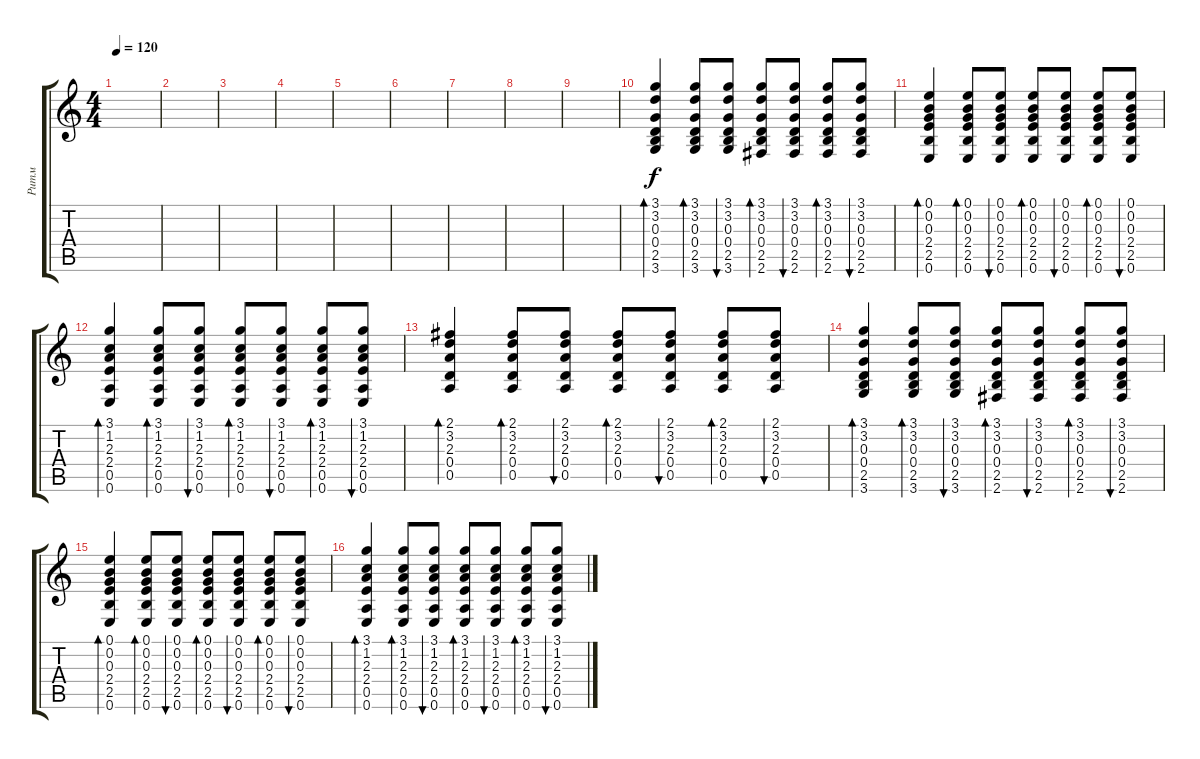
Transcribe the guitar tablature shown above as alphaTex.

\track ("Ритм" "Ритм") {instrument electricguitarclean}
\staff {score tabs}
\tuning (E4 B3 G3 D3 A2 E2) {hide}
\ts (4 4)
\tempo 120
\clef g2
\ks c
|
|
|
|
|
|
|
|
|
(3.1 3.2 0.3 0.4 2.5 3.6).4{bd 60} (3.1 3.2 0.3 0.4 2.5 3.6).8{bd 60} (3.1 3.2 0.3 0.4 2.5 3.6).8{bu 60} (3.1 3.2 0.3 0.4 2.5 2.6).8{bd 60} (3.1 3.2 0.3 0.4 2.5 2.6).8{bu 60} (3.1 3.2 0.3 0.4 2.5 2.6).8{bd 60} (3.1 3.2 0.3 0.4 2.5 2.6).8{bu 60} |
(0.1 0.2 0.3 2.4 2.5 0.6).4{bd 60} (0.1 0.2 0.3 2.4 2.5 0.6).8{bd 60} (0.1 0.2 0.3 2.4 2.5 0.6).8{bu 60} (0.1 0.2 0.3 2.4 2.5 0.6).8{bd 60} (0.1 0.2 0.3 2.4 2.5 0.6).8{bu 60} (0.1 0.2 0.3 2.4 2.5 0.6).8{bd 60} (0.1 0.2 0.3 2.4 2.5 0.6).8{bu 60} |
(3.1 1.2 2.3 2.4 0.5 0.6).4{bd 60} (3.1 1.2 2.3 2.4 0.5 0.6).8{bd 60} (3.1 1.2 2.3 2.4 0.5 0.6).8{bu 60} (3.1 1.2 2.3 2.4 0.5 0.6).8{bd 60} (3.1 1.2 2.3 2.4 0.5 0.6).8{bu 60} (3.1 1.2 2.3 2.4 0.5 0.6).8{bd 60} (3.1 1.2 2.3 2.4 0.5 0.6).8{bu 60} |
(2.1 3.2 2.3 0.4 0.5).4{bd 60} (2.1 3.2 2.3 0.4 0.5).8{bd 60} (2.1 3.2 2.3 0.4 0.5).8{bu 60} (2.1 3.2 2.3 0.4 0.5).8{bd 60} (2.1 3.2 2.3 0.4 0.5).8{bu 60} (2.1 3.2 2.3 0.4 0.5).8{bd 60} (2.1 3.2 2.3 0.4 0.5).8{bu 60} |
(3.1 3.2 0.3 0.4 2.5 3.6).4{bd 60} (3.1 3.2 0.3 0.4 2.5 3.6).8{bd 60} (3.1 3.2 0.3 0.4 2.5 3.6).8{bu 60} (3.1 3.2 0.3 0.4 2.5 2.6).8{bd 60} (3.1 3.2 0.3 0.4 2.5 2.6).8{bu 60} (3.1 3.2 0.3 0.4 2.5 2.6).8{bd 60} (3.1 3.2 0.3 0.4 2.5 2.6).8{bu 60} |
(0.1 0.2 0.3 2.4 2.5 0.6).4{bd 60} (0.1 0.2 0.3 2.4 2.5 0.6).8{bd 60} (0.1 0.2 0.3 2.4 2.5 0.6).8{bu 60} (0.1 0.2 0.3 2.4 2.5 0.6).8{bd 60} (0.1 0.2 0.3 2.4 2.5 0.6).8{bu 60} (0.1 0.2 0.3 2.4 2.5 0.6).8{bd 60} (0.1 0.2 0.3 2.4 2.5 0.6).8{bu 60} |
(3.1 1.2 2.3 2.4 0.5 0.6).4{bd 60} (3.1 1.2 2.3 2.4 0.5 0.6).8{bd 60} (3.1 1.2 2.3 2.4 0.5 0.6).8{bu 60} (3.1 1.2 2.3 2.4 0.5 0.6).8{bd 60} (3.1 1.2 2.3 2.4 0.5 0.6).8{bu 60} (3.1 1.2 2.3 2.4 0.5 0.6).8{bd 60} (3.1 1.2 2.3 2.4 0.5 0.6).8{bu 60}
